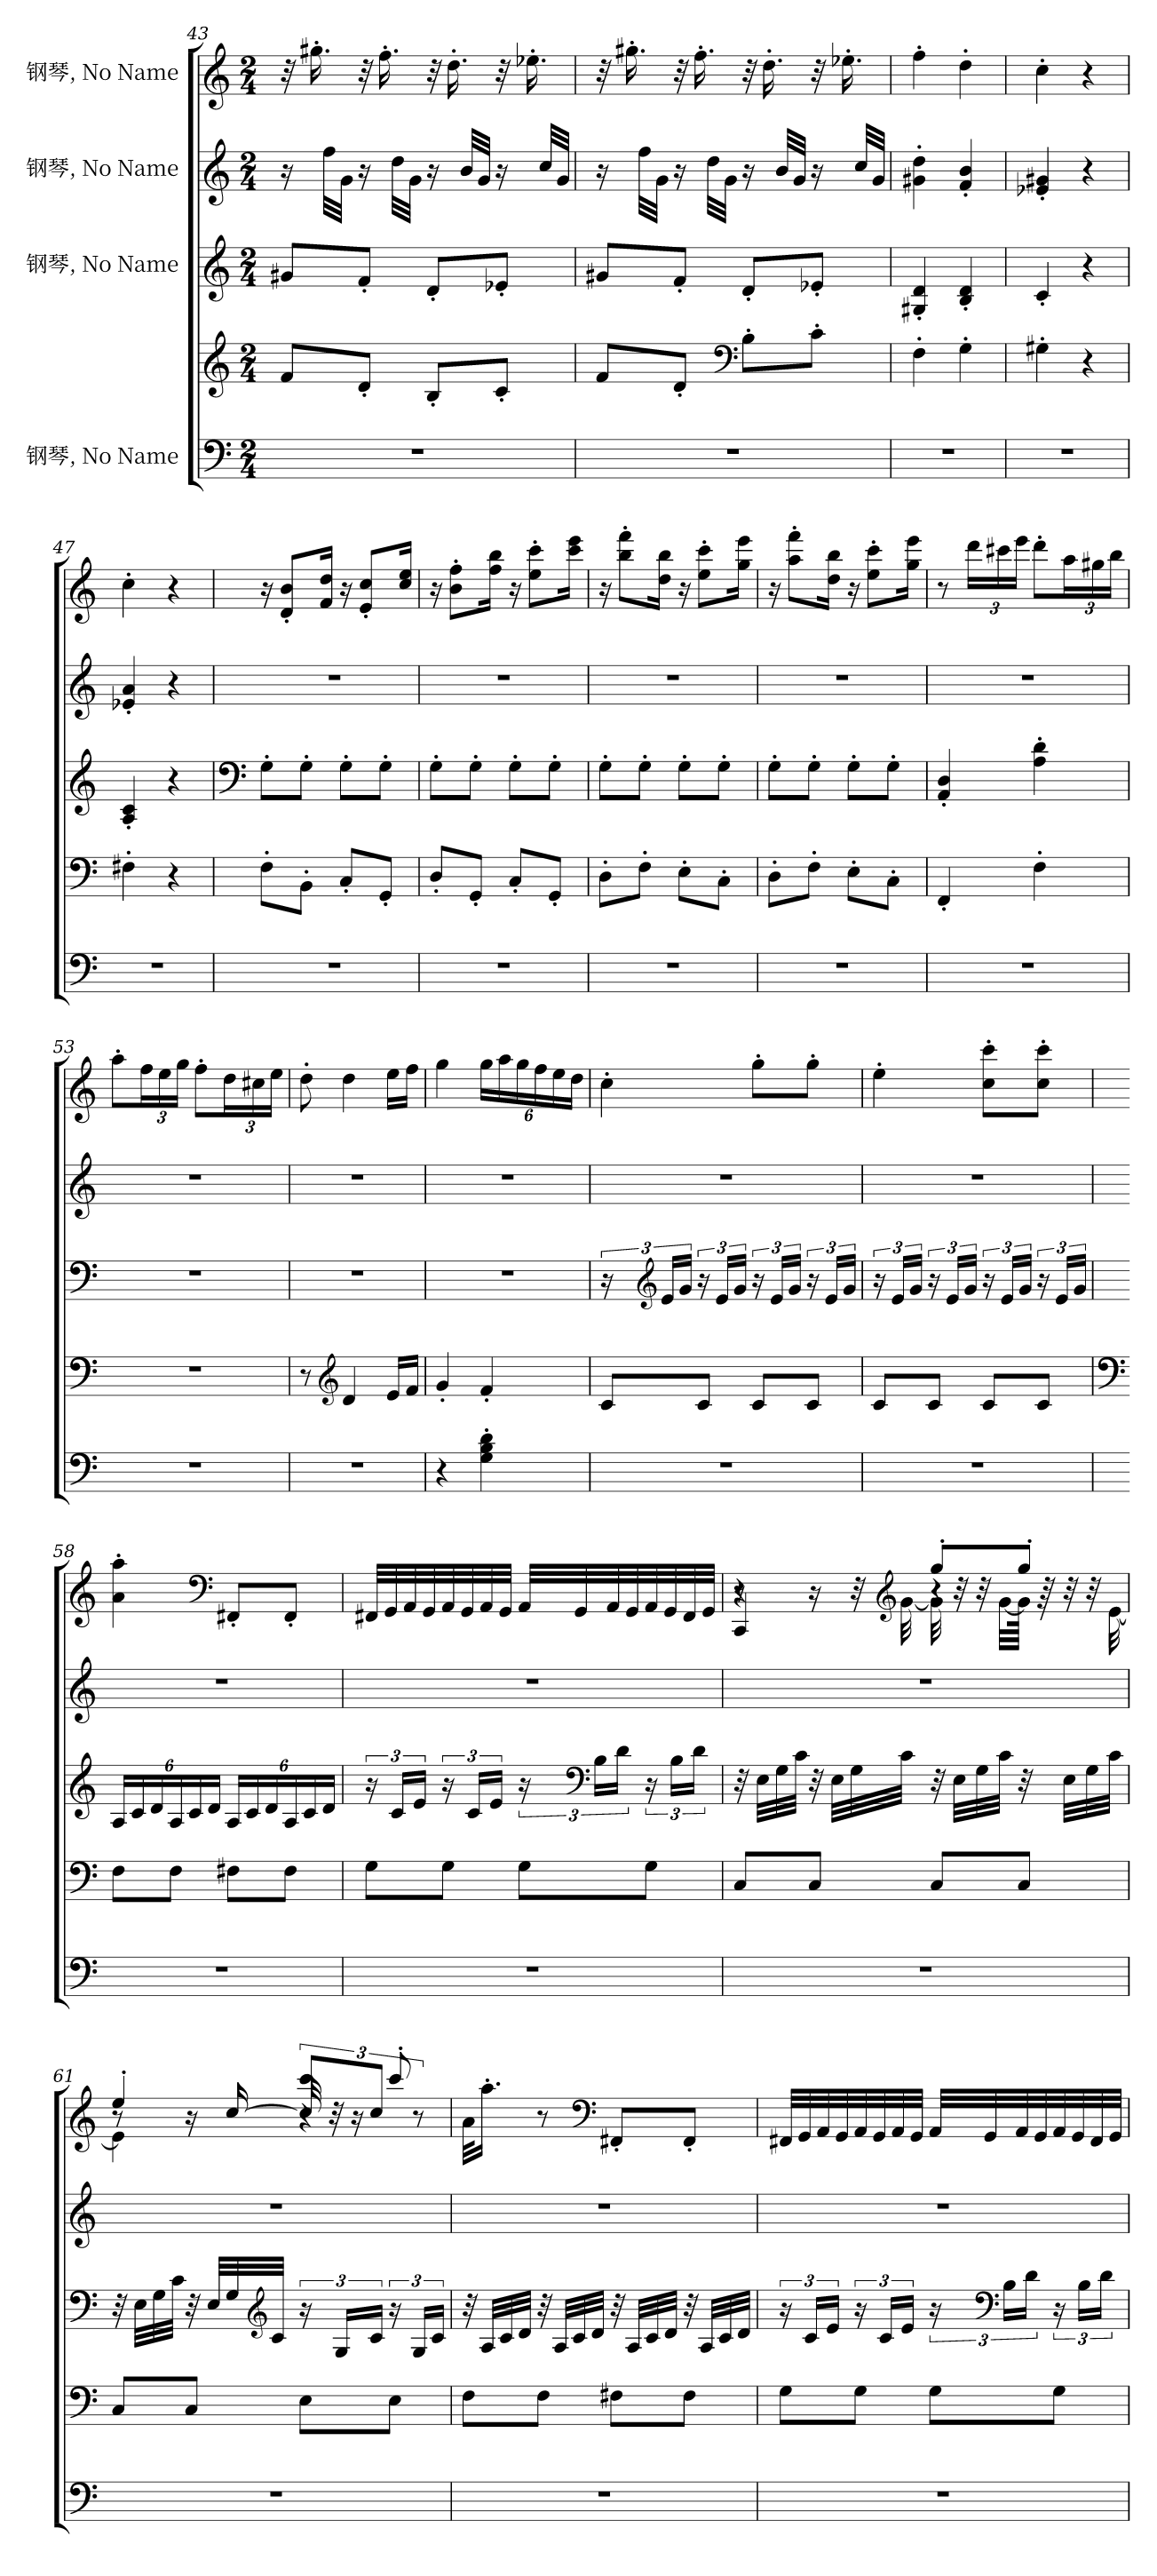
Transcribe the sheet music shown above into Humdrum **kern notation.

**kern	**kern	**kern	**kern	**kern
*part4	*part4	*part3	*part2	*part1
*staff5	*staff4	*staff3	*staff2	*staff1
*I"钢琴, No Name	*	*I"钢琴, No Name	*I"钢琴, No Name	*I"钢琴, No Name
*clefF4	*clefG2	*clefG2	*clefG2	*clefG2
*k[]	*k[]	*k[]	*k[]	*k[]
*M2/4	*M2/4	*M2/4	*M2/4	*M2/4
=43	=43	=43	=43	=43
2r	8f/L	8g#X/L	16r	32r
.	.	.	.	16.gg#X'\
.	.	.	32ff\LLL	.
.	.	.	32g\JJJ	.
.	8d'/J	8f'/J	16r	32r
.	.	.	.	16.ff'\
.	.	.	32dd\LLL	.
.	.	.	32g\JJJ	.
.	8B'/L	8d'/L	16r	32r
.	.	.	.	16.dd'\
.	.	.	32b/LLL	.
.	.	.	32g/JJJ	.
.	8c'/J	8e-X'/J	16r	32r
.	.	.	.	16.ee-X'\
.	.	.	32cc/LLL	.
.	.	.	32g/JJJ	.
=44	=44	=44	=44	=44
2r	8f/L	8g#X/L	16r	32r
.	.	.	.	16.gg#X'\
.	.	.	32ff\LLL	.
.	.	.	32g\JJJ	.
.	8d'/J	8f'/J	16r	32r
.	.	.	.	16.ff'\
.	.	.	32dd\LLL	.
.	.	.	32g\JJJ	.
*	*clefF4	*	*	*
.	8B'\L	8d'/L	16r	32r
.	.	.	.	16.dd'\
.	.	.	32b/LLL	.
.	.	.	32g/JJJ	.
.	8c'\J	8e-X'/J	16r	32r
.	.	.	.	16.ee-X'\
.	.	.	32cc/LLL	.
.	.	.	32g/JJJ	.
!!LO:PB:g=z
=45	=45	=45	=45	=45
2r	4F'\	4G#X/' 4d/'	4g#X\' 4dd\'	4ff'\
.	4G'\	4B/' 4d/'	4f/' 4b/'	4dd'\
=46	=46	=46	=46	=46
2r	4G#X'\	4c'/	4e-X/' 4g#X/'	4cc'\
.	4r	4r	4r	4r
=47	=47	=47	=47	=47
2r	4F#X'\	4A/' 4c/'	4e-X/' 4a/'	4cc'\
.	4r	4r	4r	4r
=48	=48	=48	=48	=48
*	*	*clefF4	*	*
*	*	*	*	*MM116
2r	8F'\L	8G'\L	2r	16r
.	.	.	.	8d/' 8b/'L
.	8BB'\J	8G'\J	.	.
.	.	.	.	16f/ 16dd/Jk
.	8C'/L	8G'\L	.	16r
.	.	.	.	8e/' 8cc/'L
.	8GG'/J	8G'\J	.	.
.	.	.	.	16cc/ 16ee/Jk
=49	=49	=49	=49	=49
2r	8D'/L	8G'\L	2r	16r
.	.	.	.	8b\' 8ff\'L
.	8GG'/J	8G'\J	.	.
.	.	.	.	16ff\ 16bb\Jk
.	8C'/L	8G'\L	.	16r
.	.	.	.	8ee\' 8ccc\'L
.	8GG'/J	8G'\J	.	.
.	.	.	.	16ccc\ 16eee\Jk
=50	=50	=50	=50	=50
*	*	*	*	*MM116
2r	8D'\L	8G'\L	2r	16r
.	.	.	.	8bb\' 8fff\'L
.	8F'\J	8G'\J	.	.
.	.	.	.	16dd\ 16bb\Jk
.	8E'\L	8G'\L	.	16r
.	.	.	.	8ee\' 8ccc\'L
.	8C'\J	8G'\J	.	.
.	.	.	.	16gg\ 16eee\Jk
=51	=51	=51	=51	=51
2r	8D'\L	8G'\L	2r	16r
.	.	.	.	8aa\' 8fff\'L
.	8F'\J	8G'\J	.	.
.	.	.	.	16dd\ 16bb\Jk
.	8E'\L	8G'\L	.	16r
.	.	.	.	8ee\' 8ccc\'L
.	8C'\J	8G'\J	.	.
*	*	*	*	*MM114
.	.	.	.	16gg\ 16eee\Jk
!!LO:LB:g=z
=52	=52	=52	=52	=52
*	*	*	*	*MM116
2r	4FF'/	4AA/' 4D/'	2r	8r
*	*	*	*	*Xbrackettup
.	.	.	.	24ddd\LL
.	.	.	.	24ccc#X\
.	.	.	.	24eee\JJ
*	*	*	*	*MM116
.	4F'\	4A\' 4d\'	.	8ddd'\L
.	.	.	.	24aa\L
.	.	.	.	24gg#X\
.	.	.	.	24bb\JJ
=53	=53	=53	=53	=53
*	*	*	*	*MM116
2r	2r	2r	2r	8aa'\L
.	.	.	.	24ff\L
.	.	.	.	24ee\
.	.	.	.	24gg\JJ
*	*	*	*	*MM116
.	.	.	.	8ff'\L
.	.	.	.	24dd\L
.	.	.	.	24cc#X\
.	.	.	.	24ee\JJ
=54	=54	=54	=54	=54
2r	8r	2r	2r	8dd'\
*	*clefG2	*	*	*
*	*	*	*	*MM116
.	4d/	.	.	4dd\
.	16e/LL	.	.	16ee\LL
.	16f/JJ	.	.	16ff\JJ
=55	=55	=55	=55	=55
4r	4g'/	2r	2r	4gg\
4G\' 4B\' 4d\'	4f'/	.	.	24gg\LL
.	.	.	.	24aa\
.	.	.	.	24gg\
.	.	.	.	24ff\
.	.	.	.	24ee\
.	.	.	.	24dd\JJ
!!LO:PB:g=z
=56	=56	=56	=56	=56
*	*	*	*	*MM118
2r	8c/L	24r	2r	4cc'\
*	*	*clefG2	*	*
.	.	24e/LL	.	.
.	.	24g/JJ	.	.
.	8c/J	24r	.	.
.	.	24e/LL	.	.
.	.	24g/JJ	.	.
.	8c/L	24r	.	8gg'\L
.	.	24e/LL	.	.
.	.	24g/JJ	.	.
.	8c/J	24r	.	8gg'\J
.	.	24e/LL	.	.
.	.	24g/JJ	.	.
=57	=57	=57	=57	=57
2r	8c/L	24r	2r	4ee'\
.	.	24e/LL	.	.
.	.	24g/JJ	.	.
.	8c/J	24r	.	.
.	.	24e/LL	.	.
.	.	24g/JJ	.	.
.	8c/L	24r	.	8cc\' 8ccc\'L
.	.	24e/LL	.	.
.	.	24g/JJ	.	.
.	8c/J	24r	.	8cc\' 8ccc\'J
.	.	24e/LL	.	.
.	.	24g/JJ	.	.
=58	=58	=58	=58	=58
*	*clefF4	*	*	*
*	*	*Xbrackettup	*	*
2r	8F\L	24A/LL	2r	4a\' 4aa\'
.	.	24c/	.	.
.	.	24d/	.	.
.	8F\J	24A/	.	.
.	.	24c/	.	.
.	.	24d/JJ	.	.
*	*	*	*	*clefF4
.	8F#X\L	24A/LL	.	8FF#X'/L
.	.	24c/	.	.
.	.	24d/	.	.
.	8F#\J	24A/	.	8FF#'/J
.	.	24c/	.	.
.	.	24d/JJ	.	.
!!LO:LB:g=z
=59	=59	=59	=59	=59
*	*	*brackettup	*	*
*	*	*	*	*MM118
2r	8G\L	24r	2r	32FF#X/LLL
.	.	.	.	32GG/
.	.	24c/LL	.	.
.	.	.	.	32AA/
.	.	24e/JJ	.	.
.	.	.	.	32GG/
.	8G\J	24r	.	32AA/
.	.	.	.	32GG/
.	.	24c/LL	.	.
.	.	.	.	32AA/
.	.	24e/JJ	.	.
.	.	.	.	32GG/JJJ
.	8G\L	24r	.	32AA/LLL
.	.	.	.	32GG/
*	*	*clefF4	*	*
.	.	24B\LL	.	.
.	.	.	.	32AA/
.	.	24d\JJ	.	.
.	.	.	.	32GG/
.	8G\J	24r	.	32AA/
.	.	.	.	32GG/
.	.	24B\LL	.	.
.	.	.	.	32FF#/
.	.	24d\JJ	.	.
*	*	*	*	*MM116
.	.	.	.	32GG/JJJ
=60	=60	=60	=60	=60
*	*	*	*	*MM118
*	*	*	*	*^
*	*	*	*	*	*^
2r	8C/L	32r	2r	4r	8r	4CC/
.	.	32E\LLL	.	.	.	.
.	.	32G\	.	.	.	.
.	.	32c\JJJ	.	.	.	.
.	8C/J	32r	.	.	16r	.
.	.	32E\LLL	.	.	.	.
.	.	32G\	.	.	32r	.
*	*	*	*	*clefG2	*	*
.	.	32c\JJJ	.	.	[32g\	.
.	8C/L	32r	.	8gg'/L	32g\]	4r
.	.	32E\LLL	.	.	32r	.
.	.	32G\	.	.	32r	.
.	.	32c\JJJ	.	.	[32g\LLL	.
.	8C/J	32r	.	8gg'/J	64g\JJJk]	.
.	.	.	.	.	64r	.
.	.	32E\LLL	.	.	32r	.
.	.	32G\	.	.	32r	.
.	.	32c\JJJ	.	.	[32e\	.
!!LO:PB:g=z	!!	!!
=61	=61	=61	=61	=61	=61	=61
2r	8C/L	32r	2r	4ee'/	4e\]	8r
.	.	32E\LLL	.	.	.	.
.	.	32G\	.	.	.	.
.	.	32c\JJJ	.	.	.	.
.	8C/J	32r	.	.	.	16r
.	.	32E/LLL	.	.	.	.
.	.	32G/	.	.	.	[16cc/
*	*	*clefG2	*	*	*	*
.	.	32c/JJJ	.	.	.	.
*	*	*	*	*brackettup	*	*
.	8E\L	24r	.	12ccc/L	4r	32cc/]
.	.	.	.	.	.	32r
.	.	24G/LL	.	.	.	.
.	.	.	.	.	.	16r
.	.	24c/JJ	.	12cc/J	.	.
.	8E\J	24r	.	.	.	8ccc'/
.	.	24G/LL	.	12r	.	.
.	.	24c/JJ	.	.	.	.
*	*	*	*	*v	*v	*v
=62	=62	=62	=62	=62
2r	8F\L	32r	2r	32a\KLL
.	.	32A/LLL	.	16.aa'\JJ
.	.	32c/	.	.
.	.	32d/JJJ	.	.
.	8F\J	32r	.	8r
.	.	32A/LLL	.	.
.	.	32c/	.	.
.	.	32d/JJJ	.	.
*	*	*	*	*clefF4
.	8F#X\L	32r	.	8FF#X'/L
.	.	32A/LLL	.	.
.	.	32c/	.	.
.	.	32d/JJJ	.	.
.	8F#\J	32r	.	8FF#'/J
.	.	32A/LLL	.	.
.	.	32c/	.	.
.	.	32d/JJJ	.	.
!!LO:LB:g=z
=63	=63	=63	=63	=63
*	*	*	*	*MM118
2r	8G\L	24r	2r	32FF#X/LLL
.	.	.	.	32GG/
.	.	24c/LL	.	.
.	.	.	.	32AA/
.	.	24e/JJ	.	.
.	.	.	.	32GG/
.	8G\J	24r	.	32AA/
.	.	.	.	32GG/
.	.	24c/LL	.	.
.	.	.	.	32AA/
.	.	24e/JJ	.	.
.	.	.	.	32GG/JJJ
.	8G\L	24r	.	32AA/LLL
.	.	.	.	32GG/
*	*	*clefF4	*	*
.	.	24B\LL	.	.
.	.	.	.	32AA/
.	.	24d\JJ	.	.
.	.	.	.	32GG/
.	8G\J	24r	.	32AA/
.	.	.	.	32GG/
.	.	24B\LL	.	.
.	.	.	.	32FF#/
.	.	24d\JJ	.	.
*	*	*	*	*MM116
.	.	.	.	32GG/JJJ
=	=	=	=	=
*-	*-	*-	*-	*-
